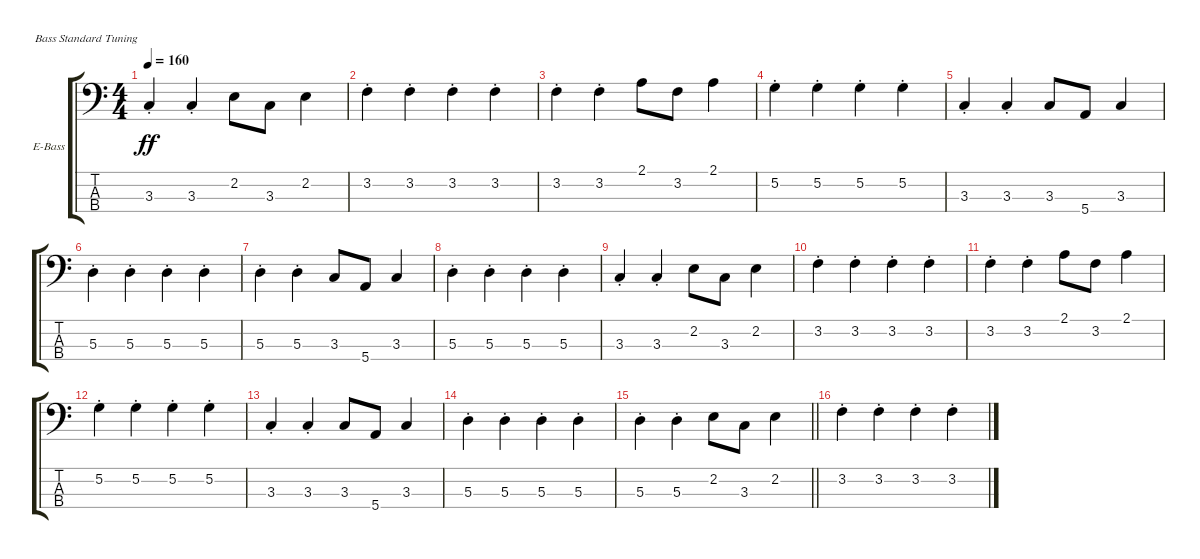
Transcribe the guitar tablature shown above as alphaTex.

\bracketExtendMode groupsimilarinstruments
\firstSystemTrackNameOrientation horizontal
\otherSystemsTrackNameOrientation horizontal
\track ("Бас" "E-Bass") {instrument electricbassfinger}
\staff {score tabs}
\tuning (G2 D2 A1 E1)
\ts (4 4)
\tempo 160
\clef f4
\ks c
3.3{st}.4{dy ff} 3.3{st}.4 2.2.8 3.3.8 2.2.4 |
3.2{st}.4 3.2{st}.4 3.2{st}.4 3.2{st}.4 |
3.2{st}.4 3.2{st}.4 2.1.8 3.2.8 2.1.4 |
5.2{st}.4 5.2{st}.4 5.2{st}.4 5.2{st}.4 |
3.3{st}.4 3.3{st}.4 3.3.8 5.4.8 3.3.4 |
5.3{st}.4 5.3{st}.4 5.3{st}.4 5.3{st}.4 |
5.3{st}.4 5.3{st}.4 3.3.8 5.4.8 3.3.4 |
5.3{st}.4 5.3{st}.4 5.3{st}.4 5.3{st}.4 |
3.3{st}.4 3.3{st}.4 2.2.8 3.3.8 2.2.4 |
3.2{st}.4 3.2{st}.4 3.2{st}.4 3.2{st}.4 |
3.2{st}.4 3.2{st}.4 2.1.8 3.2.8 2.1.4 |
5.2{st}.4 5.2{st}.4 5.2{st}.4 5.2{st}.4 |
3.3{st}.4 3.3{st}.4 3.3.8 5.4.8 3.3.4 |
5.3{st}.4 5.3{st}.4 5.3{st}.4 5.3{st}.4 |
\barLineRight lightlight
5.3{st}.4 5.3{st}.4 2.2.8 3.3.8 2.2.4 |
3.2{st}.4 3.2{st}.4 3.2{st}.4 3.2{st}.4
